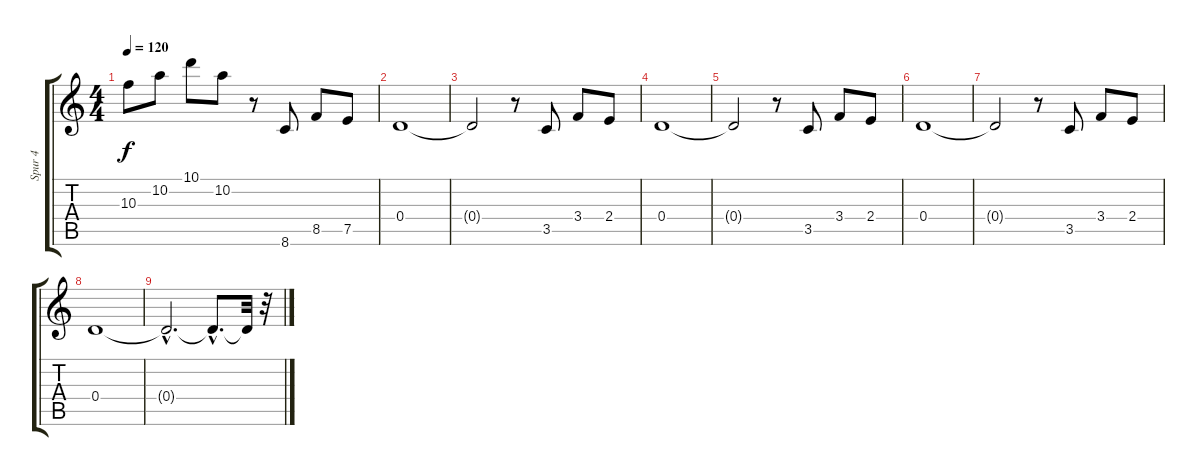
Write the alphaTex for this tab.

\track ("Spur 4" "Spur 4") {instrument acousticguitarnylon}
\staff {score tabs}
\tuning (E4 B3 G3 D3 A2 E2) {hide}
\ts (4 4)
\tempo 120
\clef g2
\ks c
10.3.8{dy f} 10.2.8 10.1.8 10.2.8 r.8 8.6.8 8.5.8 7.5.8 |
0.4.1 |
0.4{t}.2 r.8 3.5.8 3.4.8 2.4.8 |
0.4.1 |
0.4{t}.2 r.8 3.5.8 3.4.8 2.4.8 |
0.4.1 |
0.4{t}.2 r.8 3.5.8 3.4.8 2.4.8 |
0.4.1 |
0.4{hac t}.2{d} 0.4{hac t}.8{d} 0.4{t}.32 r.32
